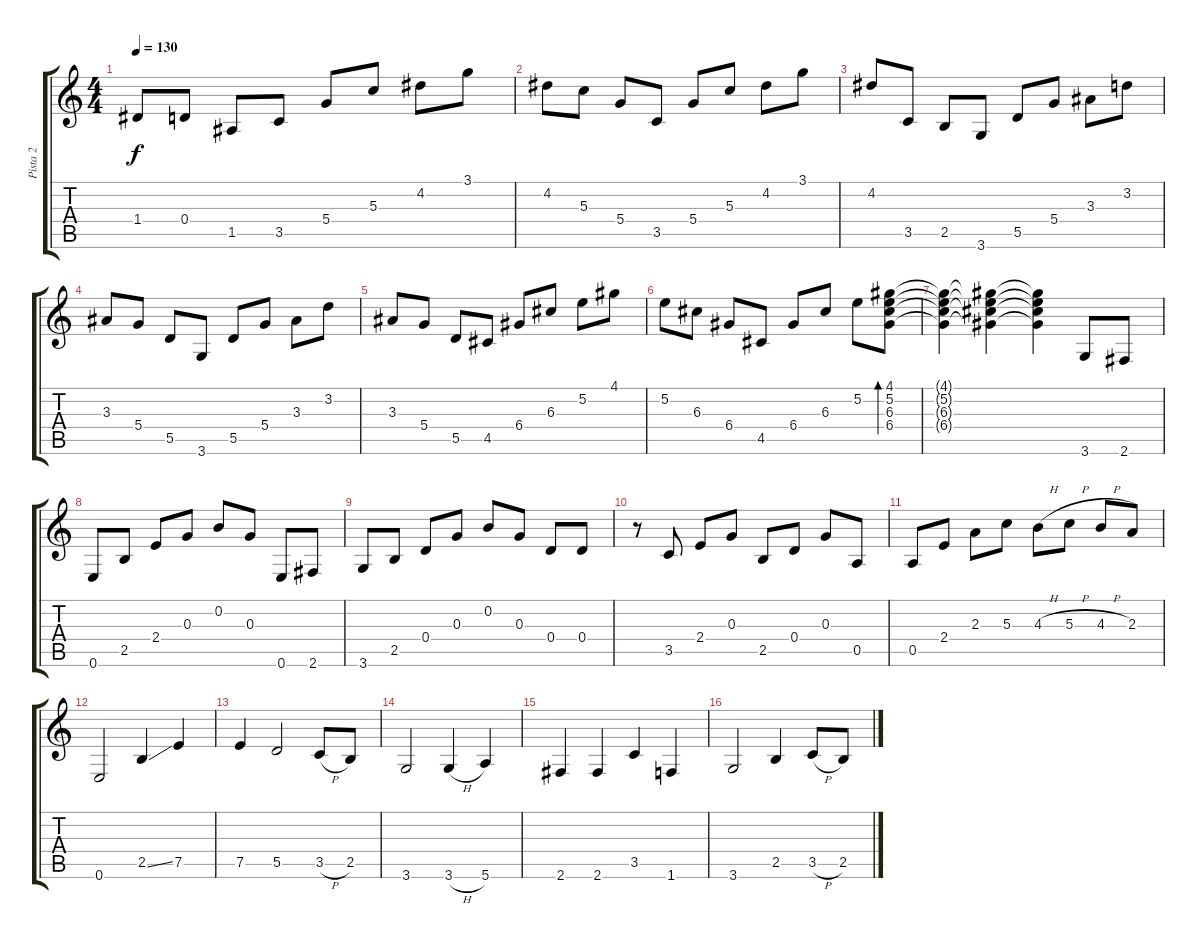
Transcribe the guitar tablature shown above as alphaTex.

\track ("Pista 2" "Pista 2") {instrument acousticguitarsteel}
\staff {score tabs}
\tuning (E4 B3 G3 D3 A2 E2) {hide}
\ts (4 4)
\tempo 130
\clef g2
\ks c
1.4.8{dy f instrument acousticguitarsteel} 0.4.8 1.5.8 3.5.8 5.4.8 5.3.8 4.2.8 3.1.8 |
4.2.8 5.3.8 5.4.8 3.5.8 5.4.8 5.3.8 4.2.8 3.1.8 |
4.2.8 3.5.8 2.5.8 3.6.8 5.5.8 5.4.8 3.3.8 3.2.8 |
3.3.8 5.4.8 5.5.8 3.6.8 5.5.8 5.4.8 3.3.8 3.2.8 |
3.3.8 5.4.8 5.5.8 4.5.8 6.4.8 6.3.8 5.2.8 4.1.8 |
5.2.8 6.3.8 6.4.8 4.5.8 6.4.8 6.3.8 5.2.8 (4.1 5.2 6.3 6.4).8{bd 480} |
(4.1{t} 5.2{t} 6.3{t} 6.4{t}).4 (4.1{t} 5.2{t} 6.3{t} 6.4{t}).4 (4.1{t} 5.2{t} 6.3{t} 6.4{t}).4 3.6.8 2.6.8 |
0.6.8 2.5.8 2.4.8 0.3.8 0.2.8 0.3.8 0.6.8 2.6.8 |
3.6.8 2.5.8 0.4.8 0.3.8 0.2.8 0.3.8 0.4.8 0.4.8 |
r.8 3.5.8 2.4.8 0.3.8 2.5.8 0.4.8 0.3.8 0.5.8 |
0.5.8 2.4.8 2.3.8 5.3.8 4.3{h}.8 5.3{h}.8 4.3{h}.8 2.3.8 |
0.6.2 2.5{ss}.4 7.5.4 |
7.5.4 5.5.2 3.5{h}.8 2.5.8 |
3.6.2 3.6{h}.4 5.6.4 |
2.6.4 2.6.4 3.5.4 1.6.4 |
3.6.2 2.5.4 3.5{h}.8 2.5.8
